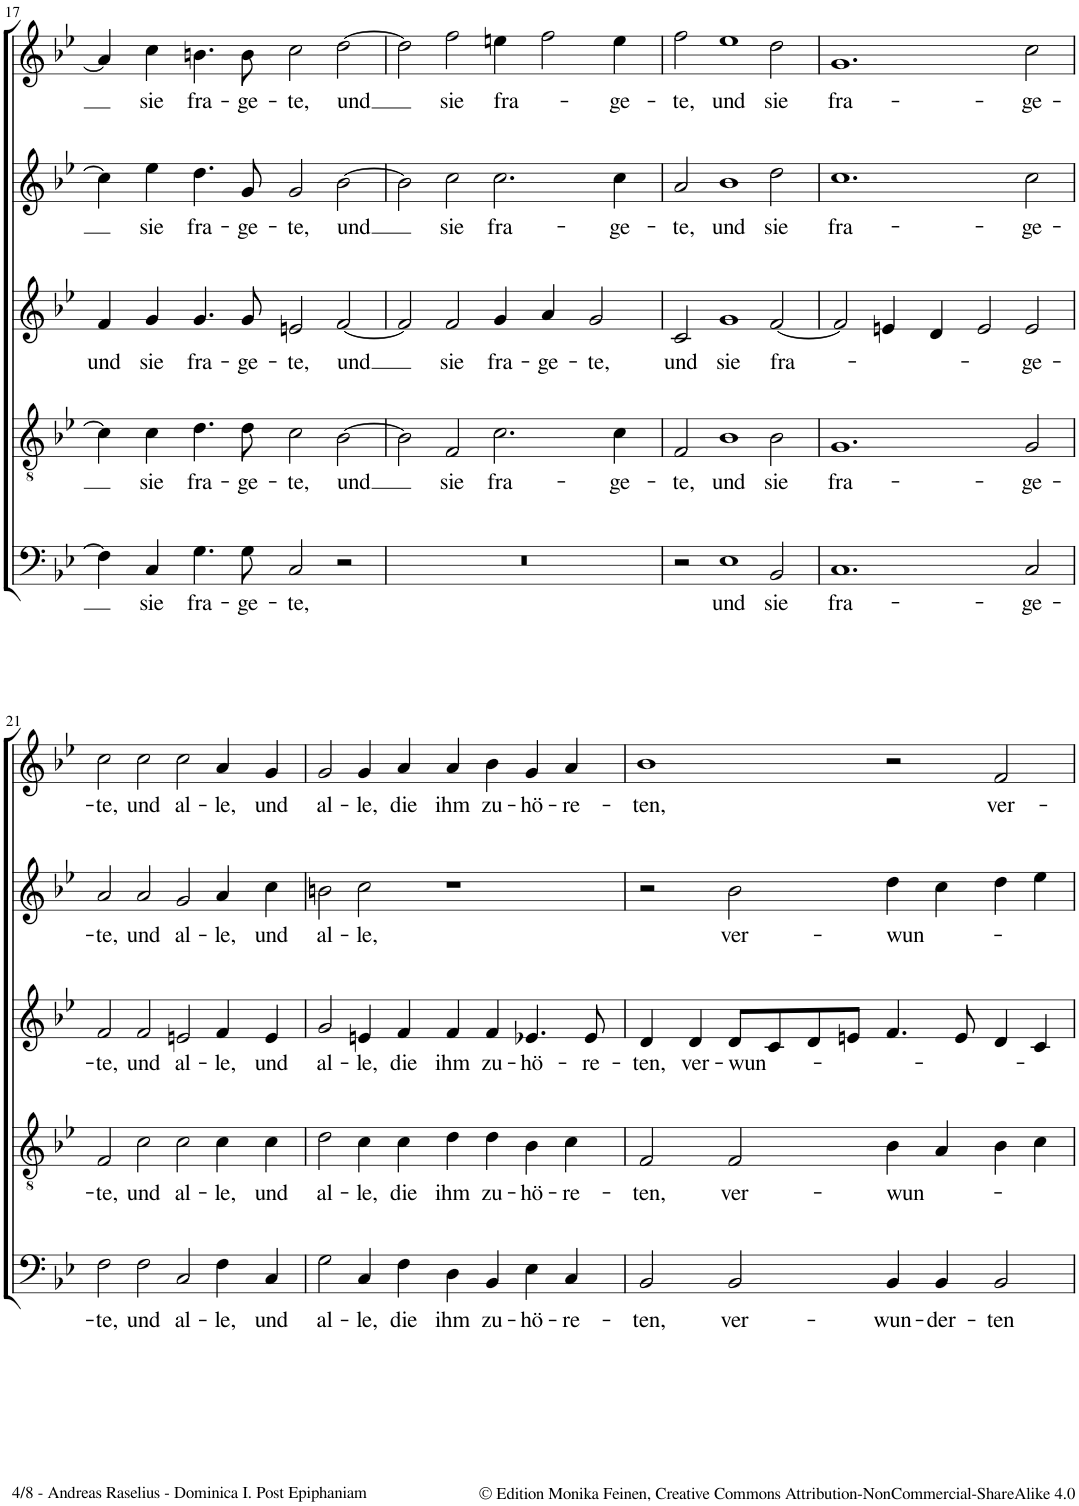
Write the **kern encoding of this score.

**kern	**text	**kern	**text	**kern	**text	**kern	**text	**kern	**text
*part5	*part5	*part4	*part4	*part3	*part3	*part2	*part2	*part1	*part1
*staff5	*staff5	*staff4	*staff4	*staff3	*staff3	*staff2	*staff2	*staff1	*staff1
*I"Bassus	*	*I"Tenor [Myxolydius]	*	*I"Altus	*	*I"Quintus	*	*I"Cantus	*
!!LO:PB:g=z
*clefF4	*	*clefGv2	*	*clefG2	*	*clefG2	*	*clefG2	*
*k[b-e-]	*	*k[b-e-]	*	*k[b-e-]	*	*k[b-e-]	*	*k[b-e-]	*
*M4/2	*	*M4/2	*	*M4/2	*	*M4/2	*	*M4/2	*
*met(c)	*	*met(c)	*	*met(c)	*	*met(c)	*	*met(c)	*
=17	=17	=17	=17	=17	=17	=17	=17	=17	=17
!	!	!	!	!	!LO:LY:b	!	!	!	!
4F\]	.	4c\]	.	4f/	und	4cc\]	.	4a/]	.
!	!LO:LY:b	!	!LO:LY:b	!	!LO:LY:b	!	!LO:LY:b	!	!LO:LY:b
4C/	sie	4c\	sie	4g/	sie	4ee-\	sie	4cc\	sie
!	!LO:LY:b	!	!LO:LY:b	!	!LO:LY:b	!	!LO:LY:b	!	!LO:LY:b
4.G\	fra-	4.d\	fra-	4.g/	fra-	4.dd\	fra-	4.bn\	fra-
!	!LO:LY:b	!	!LO:LY:b	!	!LO:LY:b	!	!LO:LY:b	!	!LO:LY:b
8G\	-ge-	8d\	-ge-	8g/	-ge-	8g/	-ge-	8b\	-ge-
!	!LO:LY:b	!	!LO:LY:b	!	!LO:LY:b	!	!LO:LY:b	!	!LO:LY:b
2C/	-te,	2c\	-te,	2en/	-te,	2g/	-te,	2cc\	-te,
!	!	!	!LO:LY:b	!	!LO:LY:b	!	!LO:LY:b	!	!LO:LY:b
2r	.	[2B-\	und	[2f/	und	[2b-\	und	[2dd\	und
=18	=18	=18	=18	=18	=18	=18	=18	=18	=18
0r	.	2B-\]	.	2f/]	.	2b-\]	.	2dd\]	.
!	!	!	!LO:LY:b	!	!LO:LY:b	!	!LO:LY:b	!	!LO:LY:b
.	.	2F/	sie	2f/	sie	2cc\	sie	2ff\	sie
!	!	!	!LO:LY:b	!	!LO:LY:b	!	!LO:LY:b	!	!LO:LY:b
.	.	2.c\	fra-	4g/	fra-	2.cc\	fra-	4een\	fra-
!	!	!	!	!	!LO:LY:b	!	!	!	!
.	.	.	.	4a/	-ge-	.	.	2ff\	.
!	!	!	!	!	!LO:LY:b	!	!	!	!
.	.	.	.	2g/	-te,	.	.	.	.
!	!	!	!LO:LY:b	!	!	!	!LO:LY:b	!	!LO:LY:b
.	.	4c\	-ge-	.	.	4cc\	-ge-	4ee\	-ge-
=19	=19	=19	=19	=19	=19	=19	=19	=19	=19
!	!	!	!LO:LY:b	!	!LO:LY:b	!	!LO:LY:b	!	!LO:LY:b
2r	.	2F/	-te,	2c/	und	2a/	-te,	2ff\	-te,
!	!LO:LY:b	!	!LO:LY:b	!	!LO:LY:b	!	!LO:LY:b	!	!LO:LY:b
1E-	und	1B-	und	1g	sie	1b-	und	1ee-	und
!	!LO:LY:b	!	!LO:LY:b	!	!LO:LY:b	!	!LO:LY:b	!	!LO:LY:b
2BB-/	sie	2B-\	sie	[2f/	fra-	2dd\	sie	2dd\	sie
=20	=20	=20	=20	=20	=20	=20	=20	=20	=20
!	!LO:LY:b	!	!LO:LY:b	!	!	!	!LO:LY:b	!	!LO:LY:b
1.C	fra-	1.G	fra-	2f/]	.	1.cc	fra-	1.g	fra-
.	.	.	.	4en/	.	.	.	.	.
.	.	.	.	4d/	.	.	.	.	.
.	.	.	.	2e/	.	.	.	.	.
!	!LO:LY:b	!	!LO:LY:b	!	!LO:LY:b	!	!LO:LY:b	!	!LO:LY:b
2C/	-ge-	2G/	-ge-	2e/	ge-	2cc\	-ge-	2cc\	-ge-
!!LO:LB:g=z
=21	=21	=21	=21	=21	=21	=21	=21	=21	=21
!	!LO:LY:b	!	!LO:LY:b	!	!LO:LY:b	!	!LO:LY:b	!	!LO:LY:b
2F\	-te,	2F/	-te,	2f/	-te,	2a/	-te,	2cc\	-te,
!	!LO:LY:b	!	!LO:LY:b	!	!LO:LY:b	!	!LO:LY:b	!	!LO:LY:b
2F\	und	2c\	und	2f/	und	2a/	und	2cc\	und
!	!LO:LY:b	!	!LO:LY:b	!	!LO:LY:b	!	!LO:LY:b	!	!LO:LY:b
2C/	al-	2c\	al-	2en/	al-	2g/	al-	2cc\	al-
!	!LO:LY:b	!	!LO:LY:b	!	!LO:LY:b	!	!LO:LY:b	!	!LO:LY:b
4F\	-le,	4c\	-le,	4f/	-le,	4a/	-le,	4a/	-le,
!	!LO:LY:b	!	!LO:LY:b	!	!LO:LY:b	!	!LO:LY:b	!	!LO:LY:b
4C/	und	4c\	und	4e/	und	4cc\	und	4g/	und
=22	=22	=22	=22	=22	=22	=22	=22	=22	=22
!	!LO:LY:b	!	!LO:LY:b	!	!LO:LY:b	!	!LO:LY:b	!	!LO:LY:b
2G\	al-	2d\	al-	2g/	al-	2bn\	al-	2g/	al-
!	!LO:LY:b	!	!LO:LY:b	!	!LO:LY:b	!	!LO:LY:b	!	!LO:LY:b
4C/	-le,	4c\	-le,	4en/	-le,	2cc\	-le,	4g/	-le,
!	!LO:LY:b	!	!LO:LY:b	!	!LO:LY:b	!	!	!	!LO:LY:b
4F\	die	4c\	die	4f/	die	.	.	4a/	die
!	!LO:LY:b	!	!LO:LY:b	!	!LO:LY:b	!	!	!	!LO:LY:b
4D\	ihm	4d\	ihm	4f/	ihm	1r	.	4a/	ihm
!	!LO:LY:b	!	!LO:LY:b	!	!LO:LY:b	!	!	!	!LO:LY:b
4BB-/	zu-	4d\	zu-	4f/	zu-	.	.	4b-\	zu-
!	!LO:LY:b	!	!LO:LY:b	!	!LO:LY:b	!	!	!	!LO:LY:b
4E-\	-hö-	4B-\	-hö-	4.e-X/	-hö-	.	.	4g/	-hö-
!	!LO:LY:b	!	!LO:LY:b	!	!	!	!	!	!LO:LY:b
4C/	-re-	4c\	-re-	.	.	.	.	4a/	-re-
!	!	!	!	!	!LO:LY:b	!	!	!	!
.	.	.	.	8e-/	-re-	.	.	.	.
=23	=23	=23	=23	=23	=23	=23	=23	=23	=23
!	!LO:LY:b	!	!LO:LY:b	!	!LO:LY:b	!	!	!	!LO:LY:b
2BB-/	-ten,	2F/	-ten,	4d/	-ten,	2r	.	1b-	-ten,
!	!	!	!	!	!LO:LY:b	!	!	!	!
.	.	.	.	4d/	ver-	.	.	.	.
!	!LO:LY:b	!	!LO:LY:b	!	!LO:LY:b	!	!LO:LY:b	!	!
2BB-/	ver-	2F/	ver-	8d/L	-wun-	2b-\	ver-	.	.
.	.	.	.	8c/	.	.	.	.	.
.	.	.	.	8d/	.	.	.	.	.
.	.	.	.	8en/J	.	.	.	.	.
!	!LO:LY:b	!	!LO:LY:b	!	!	!	!LO:LY:b	!	!
4BB-/	-wun-	4B-\	-wun-	4.f/	.	4dd\	-wun-	2r	.
!	!LO:LY:b	!	!	!	!	!	!	!	!
4BB-/	-der-	4A/	.	.	.	4cc\	.	.	.
.	.	.	.	8e/	.	.	.	.	.
!	!LO:LY:b	!	!	!	!	!	!	!	!LO:LY:b
2BB-/	-ten	4B-\	.	4d/	.	4dd\	.	2f/	ver-
.	.	4c\	.	4c/	.	4ee-\	.	.	.
=	=	=	=	=	=	=	=	=	=
*-	*-	*-	*-	*-	*-	*-	*-	*-	*-
